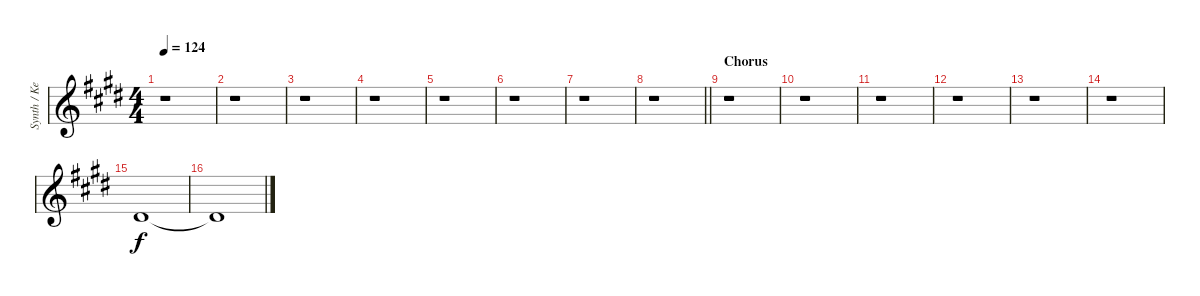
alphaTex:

\track ("Synth / Keyboard" "Synth / Ke") {instrument synthstrings1}
\staff {score}
\tuning (Eb4 Bb3 Gb3 Db3 Ab2 Db2) {hide}
\ts (4 4)
\tempo 124
\clef g2
\ks e
r.1{dy f} |
r.1 |
r.1 |
r.1 |
r.1 |
r.1 |
r.1 |
\barLineRight lightlight
r.1 |
\section ("" "Chorus")
r.1 |
r.1 |
r.1 |
r.1 |
r.1 |
r.1 |
9.3.1{volume 11} |
9.3{t}.1
